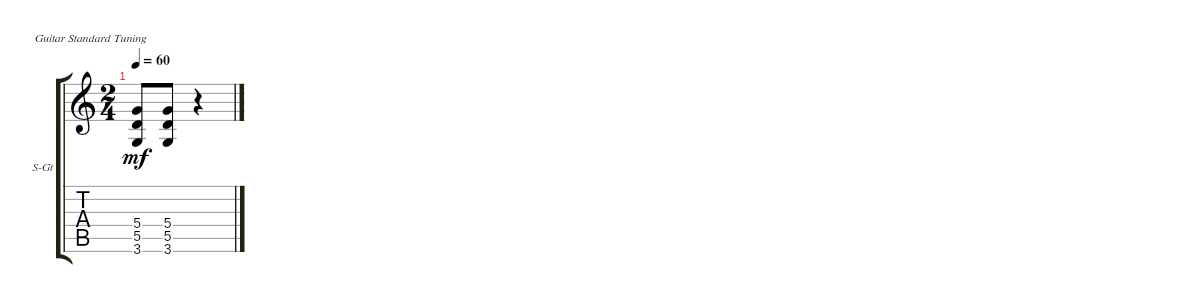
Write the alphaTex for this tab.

\defaultSystemsLayout 4
\bracketExtendMode groupsimilarinstruments
\firstSystemTrackNameOrientation horizontal
\otherSystemsTrackNameOrientation horizontal
\track ("Steel Guitar" "S-Gt") {instrument acousticguitarsteel}
\staff {score tabs}
\tuning (E4 B3 G3 D3 A2 E2)
\ts (2 4)
\tempo 60
\clef g2
\ks aminor
(3.6 5.5 5.4).8{dy mf} (3.6 5.5 5.4).8 r.4
